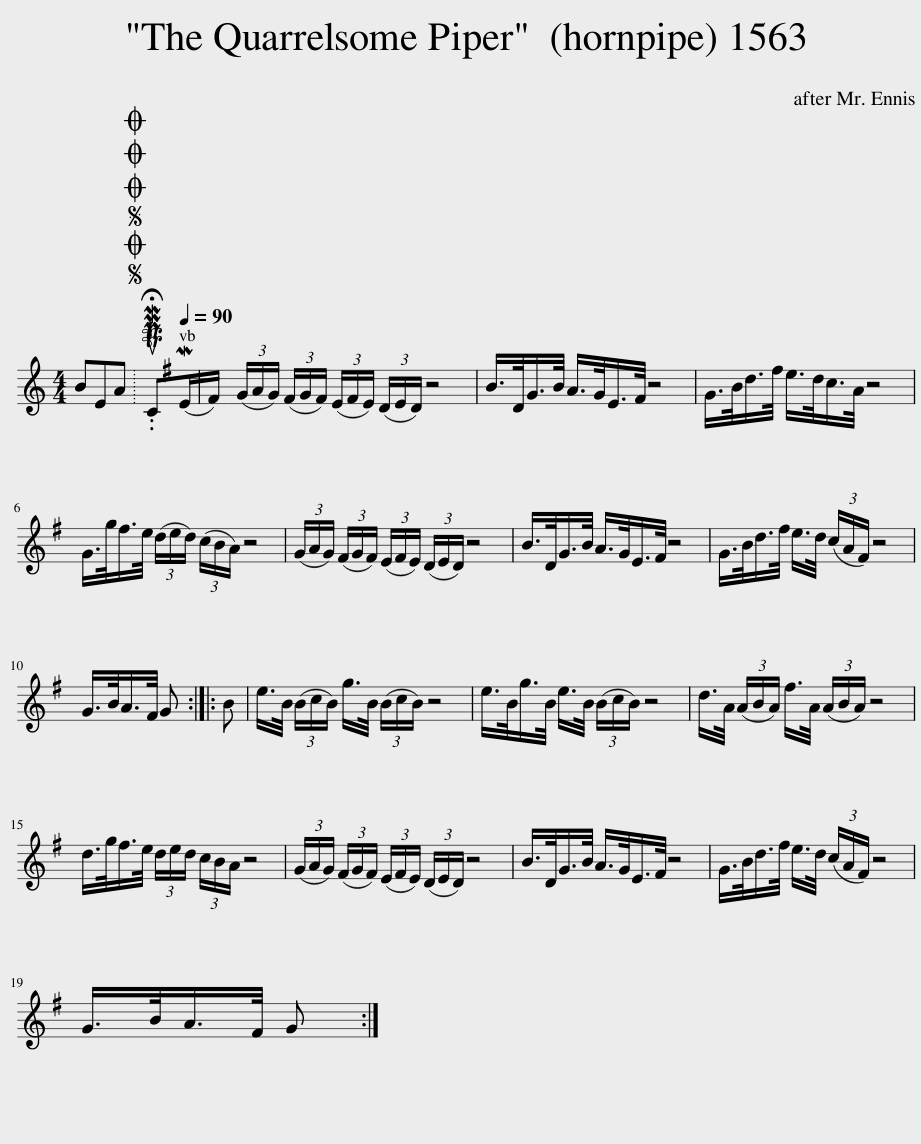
X:1
L:1/8
M:4/4
I:linebreak $
K:C
V:1 treble
V:1
 BEA |SOSOOO .!fermata!PMTuC[Q:1/4=90](ME/^F/) | (3(G/A/G/) (3(^F/G/F/) (3(E/F/E/) (3(D/E/D/) z4 | B/>D/G/>B/ A/>G/E/>^F/ z4 | G/>B/d/>^f/ e/>d/c/>A/ z4 |$ %5
 G/>g/^f/>e/ (3(d/e/d/) (3(c/B/A/) z4 | (3(G/A/G/) (3(^F/G/F/) (3(E/F/E/) (3(D/E/D/) z4 | B/>D/G/>B/ A/>G/E/>^F/ z4 | G/>B/d/>^f/ e/>d/ (3(c/A/^F/) z4 |$ G/>B/A/>^F/ G :: %10
 B | e/>B/ (3(B/c/B/) g/>B/ (3(B/c/B/) z4 | e/>B/g/>B/ e/>B/ (3(B/c/B/) z4 | d/>A/ (3(A/B/A/) ^f/>A/ (3(A/B/A/) z4 |$ d/>g/^f/>e/ (3d/e/d/ (3c/B/A/ z4 | %15
 (3(G/A/G/) (3(^F/G/F/) (3(E/F/E/) (3(D/E/D/) z4 | B/>D/G/>B/ A/>G/E/>^F/ z4 | G/>B/d/>^f/ e/>d/ (3(c/A/^F/) z4 |$ G/>B/A/>^F/ G :| %19
